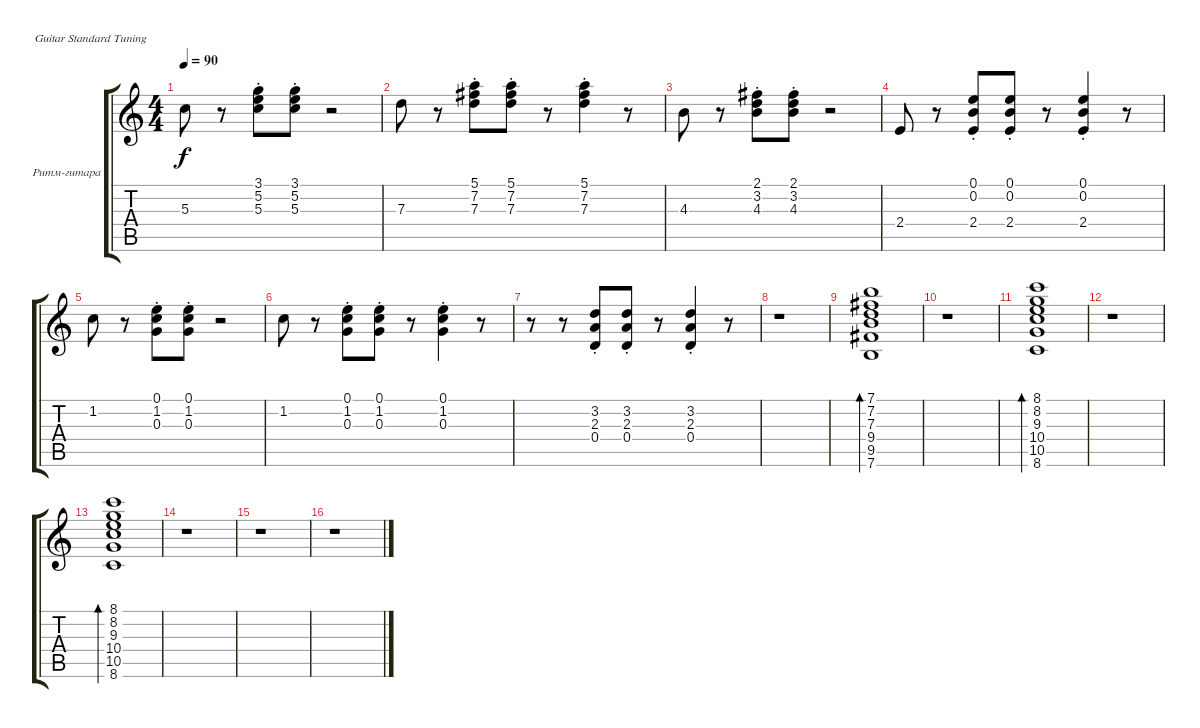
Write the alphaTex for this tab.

\defaultSystemsLayout 4
\bracketExtendMode groupsimilarinstruments
\firstSystemTrackNameOrientation horizontal
\otherSystemsTrackNameOrientation horizontal
\track ("Ритм-гитара" "Ритм-гитара") {instrument acousticguitarsteel}
\staff {score tabs}
\tuning (E4 B3 G3 D3 A2 E2)
\ts (4 4)
\tempo 90
\clef g2
\scale
0.333333
\ks c
5.3.8{dy f} r.8 (3.1{st} 5.2{st} 5.3{st}).8 (3.1{st} 5.2{st} 5.3{st}).8 r.2 |
\scale
0.333333 7.3.8 r.8 (5.1{st} 7.2{st} 7.3{st}).8 (5.1{st} 7.2{st} 7.3{st}).8 r.8 (5.1{st} 7.2{st} 7.3{st}).4 r.8 |
\scale
0.333333 4.3.8 r.8 (2.1{st} 3.2{st} 4.3{st}).8 (2.1{st} 3.2{st} 4.3{st}).8 r.2 |
\scale
0.333333 2.4.8 r.8 (0.1{st} 0.2{st} 2.4{st}).8 (0.1{st} 0.2{st} 2.4{st}).8 r.8 (0.1{st} 0.2{st} 2.4{st}).4 r.8 |
\scale
0.333333 1.2.8 r.8 (0.1{st} 1.2{st} 0.3{st}).8 (0.1{st} 1.2{st} 0.3{st}).8 r.2 |
\scale
0.333333 1.2.8 r.8 (0.1{st} 1.2{st} 0.3{st}).8 (0.1{st} 1.2{st} 0.3{st}).8 r.8 (0.1{st} 1.2{st} 0.3{st}).4 r.8 |
\scale
0.333333 r.8 r.8 (3.2{st} 2.3{st} 0.4{st}).8 (3.2{st} 2.3{st} 0.4{st}).8 r.8 (3.2{st} 2.3{st} 0.4{st}).4 r.8 |
\scale
0.333333 r.1 |
\scale
0.333333 (7.1 7.2 7.3 9.4 9.5 7.6).1{bd 120} |
\scale
0.333333 r.1 |
\scale
0.333333 (8.1 8.2 9.3 10.4 10.5 8.6).1{bd 120} |
\scale
0.333333 r.1 |
\scale
0.333333 (8.1 8.2 9.3 10.4 10.5 8.6).1{bd 120} |
\scale
0.333333 r.1 |
\scale
0.333333 r.1 |
\scale
0.333333 r.1
